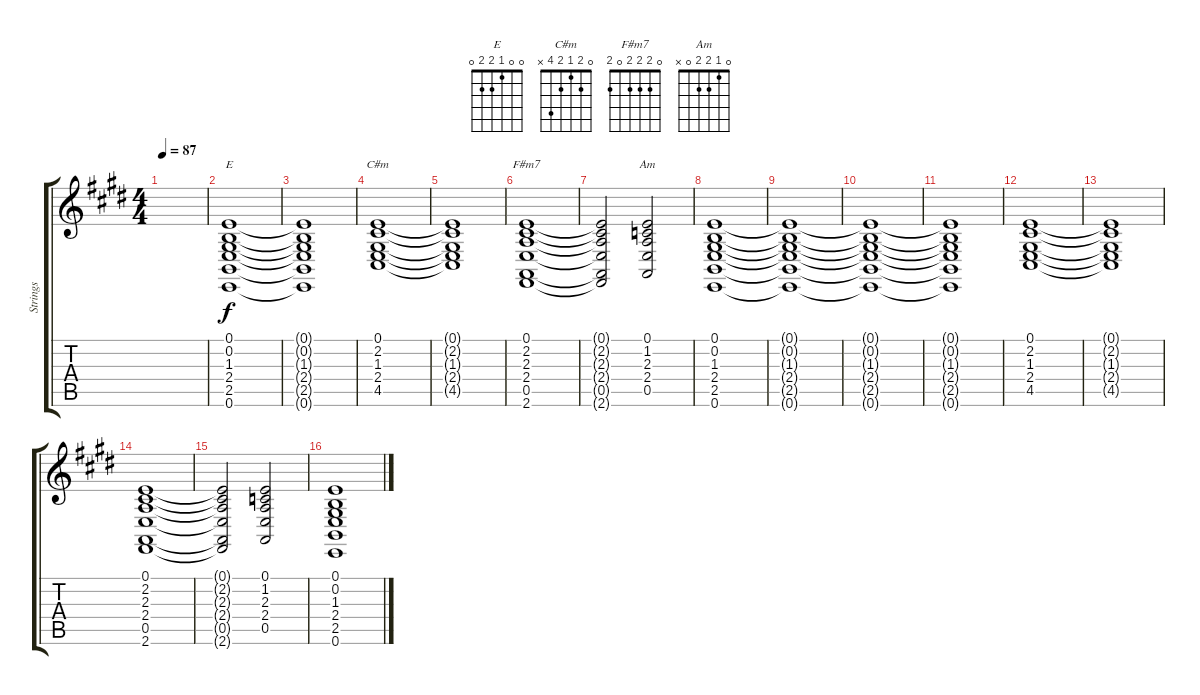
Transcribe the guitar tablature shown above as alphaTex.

\track ("Strings " "Strings ") {instrument synthstrings2}
\staff {score tabs}
\tuning (E4 B3 G3 D3 A2 E2) {hide}
\chord ("E" 0 0 1 2 2 0)
\chord ("C#m" 0 2 1 2 4 x)
\chord ("F#m7" 0 2 2 2 0 2)
\chord ("Am" 0 1 2 2 0 x)
\ts (4 4)
\tempo 87
\clef g2
\ks e
|
(0.1 0.2 1.3 2.4 2.5 0.6).1{ch "E"} |
(0.1{t} 0.2{t} 1.3{t} 2.4{t} 2.5{t} 0.6{t}).1 |
(0.1 2.2 1.3 2.4 4.5).1{ch "C#m"} |
(0.1{t} 2.2{t} 1.3{t} 2.4{t} 4.5{t}).1 |
(0.1 2.2 2.3 2.4 0.5 2.6).1{ch "F#m7"} |
(0.1{t} 2.2{t} 2.3{t} 2.4{t} 0.5{t} 2.6{t}).2 (0.1 1.2 2.3 2.4 0.5).2{ch "Am"} |
(0.1 0.2 1.3 2.4 2.5 0.6).1 |
(0.1{t} 0.2{t} 1.3{t} 2.4{t} 2.5{t} 0.6{t}).1 |
(0.1{t} 0.2{t} 1.3{t} 2.4{t} 2.5{t} 0.6{t}).1 |
(0.1{t} 0.2{t} 1.3{t} 2.4{t} 2.5{t} 0.6{t}).1 |
(0.1 2.2 1.3 2.4 4.5).1 |
(0.1{t} 2.2{t} 1.3{t} 2.4{t} 4.5{t}).1 |
(0.1 2.2 2.3 2.4 0.5 2.6).1 |
(0.1{t} 2.2{t} 2.3{t} 2.4{t} 0.5{t} 2.6{t}).2 (0.1 1.2 2.3 2.4 0.5).2 |
(0.1 0.2 1.3 2.4 2.5 0.6).1
